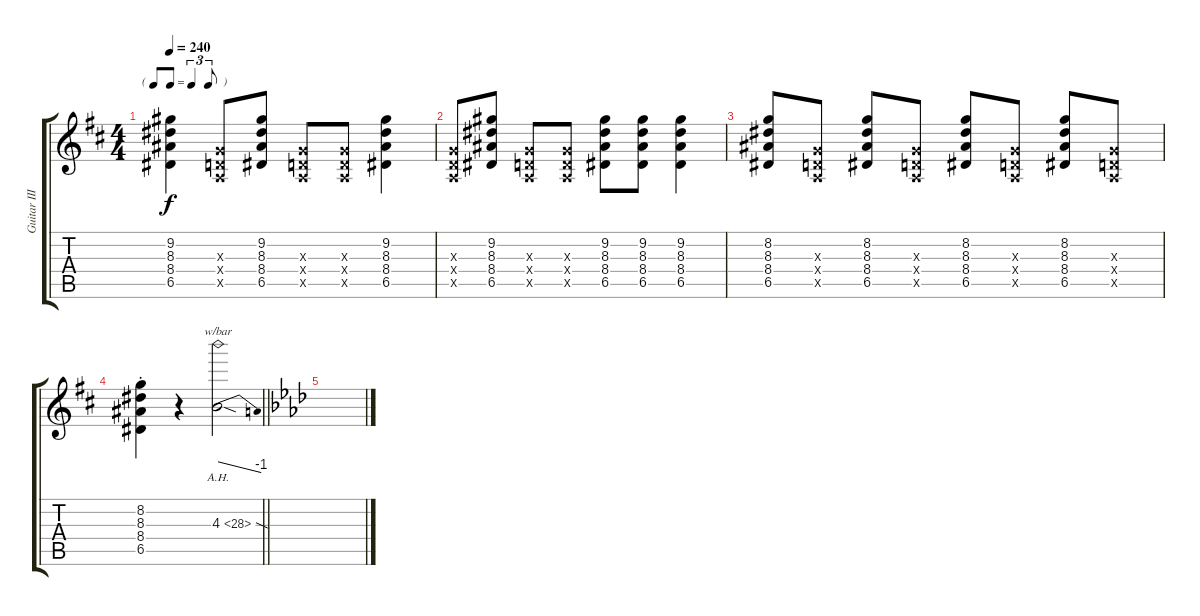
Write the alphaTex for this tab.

\track ("Guitar III (Nakano Azusa)" "Guitar III") {instrument distortionguitar}
\staff {score tabs}
\tuning (E4 B3 G3 D3 A2 E2) {hide}
\ts (4 4)
\tf triplet8th
\tempo 240
\clef g2
\ks d
(9.2 8.3 8.4 6.5).4{dy f} (0.3{x} 0.4{x} 0.5{x}).8 (9.2 8.3 8.4 6.5).8 (0.3{x} 0.4{x} 0.5{x}).8 (0.3{x} 0.4{x} 0.5{x}).8 (9.2 8.3 8.4 6.5).4 |
(0.3{x} 0.4{x} 0.5{x}).8 (9.2 8.3 8.4 6.5).8 (0.3{x} 0.4{x} 0.5{x}).8 (0.3{x} 0.4{x} 0.5{x}).8 (9.2 8.3 8.4 6.5).8 (9.2 8.3 8.4 6.5).8 (9.2 8.3 8.4 6.5).4 |
(8.2 8.3 8.4 6.5).8 (0.3{x} 0.4{x} 0.5{x}).8 (8.2 8.3 8.4 6.5).8 (0.3{x} 0.4{x} 0.5{x}).8 (8.2 8.3 8.4 6.5).8 (0.3{x} 0.4{x} 0.5{x}).8 (8.2 8.3 8.4 6.5).8 (0.3{x} 0.4{x} 0.5{x}).8 |
\barLineRight lightlight
(8.2{st} 8.3 8.4 6.5).4 r.4 4.3{ah 24 sod}.2{tbe (dive default 0 0 60 -4)} |
\ks ab
